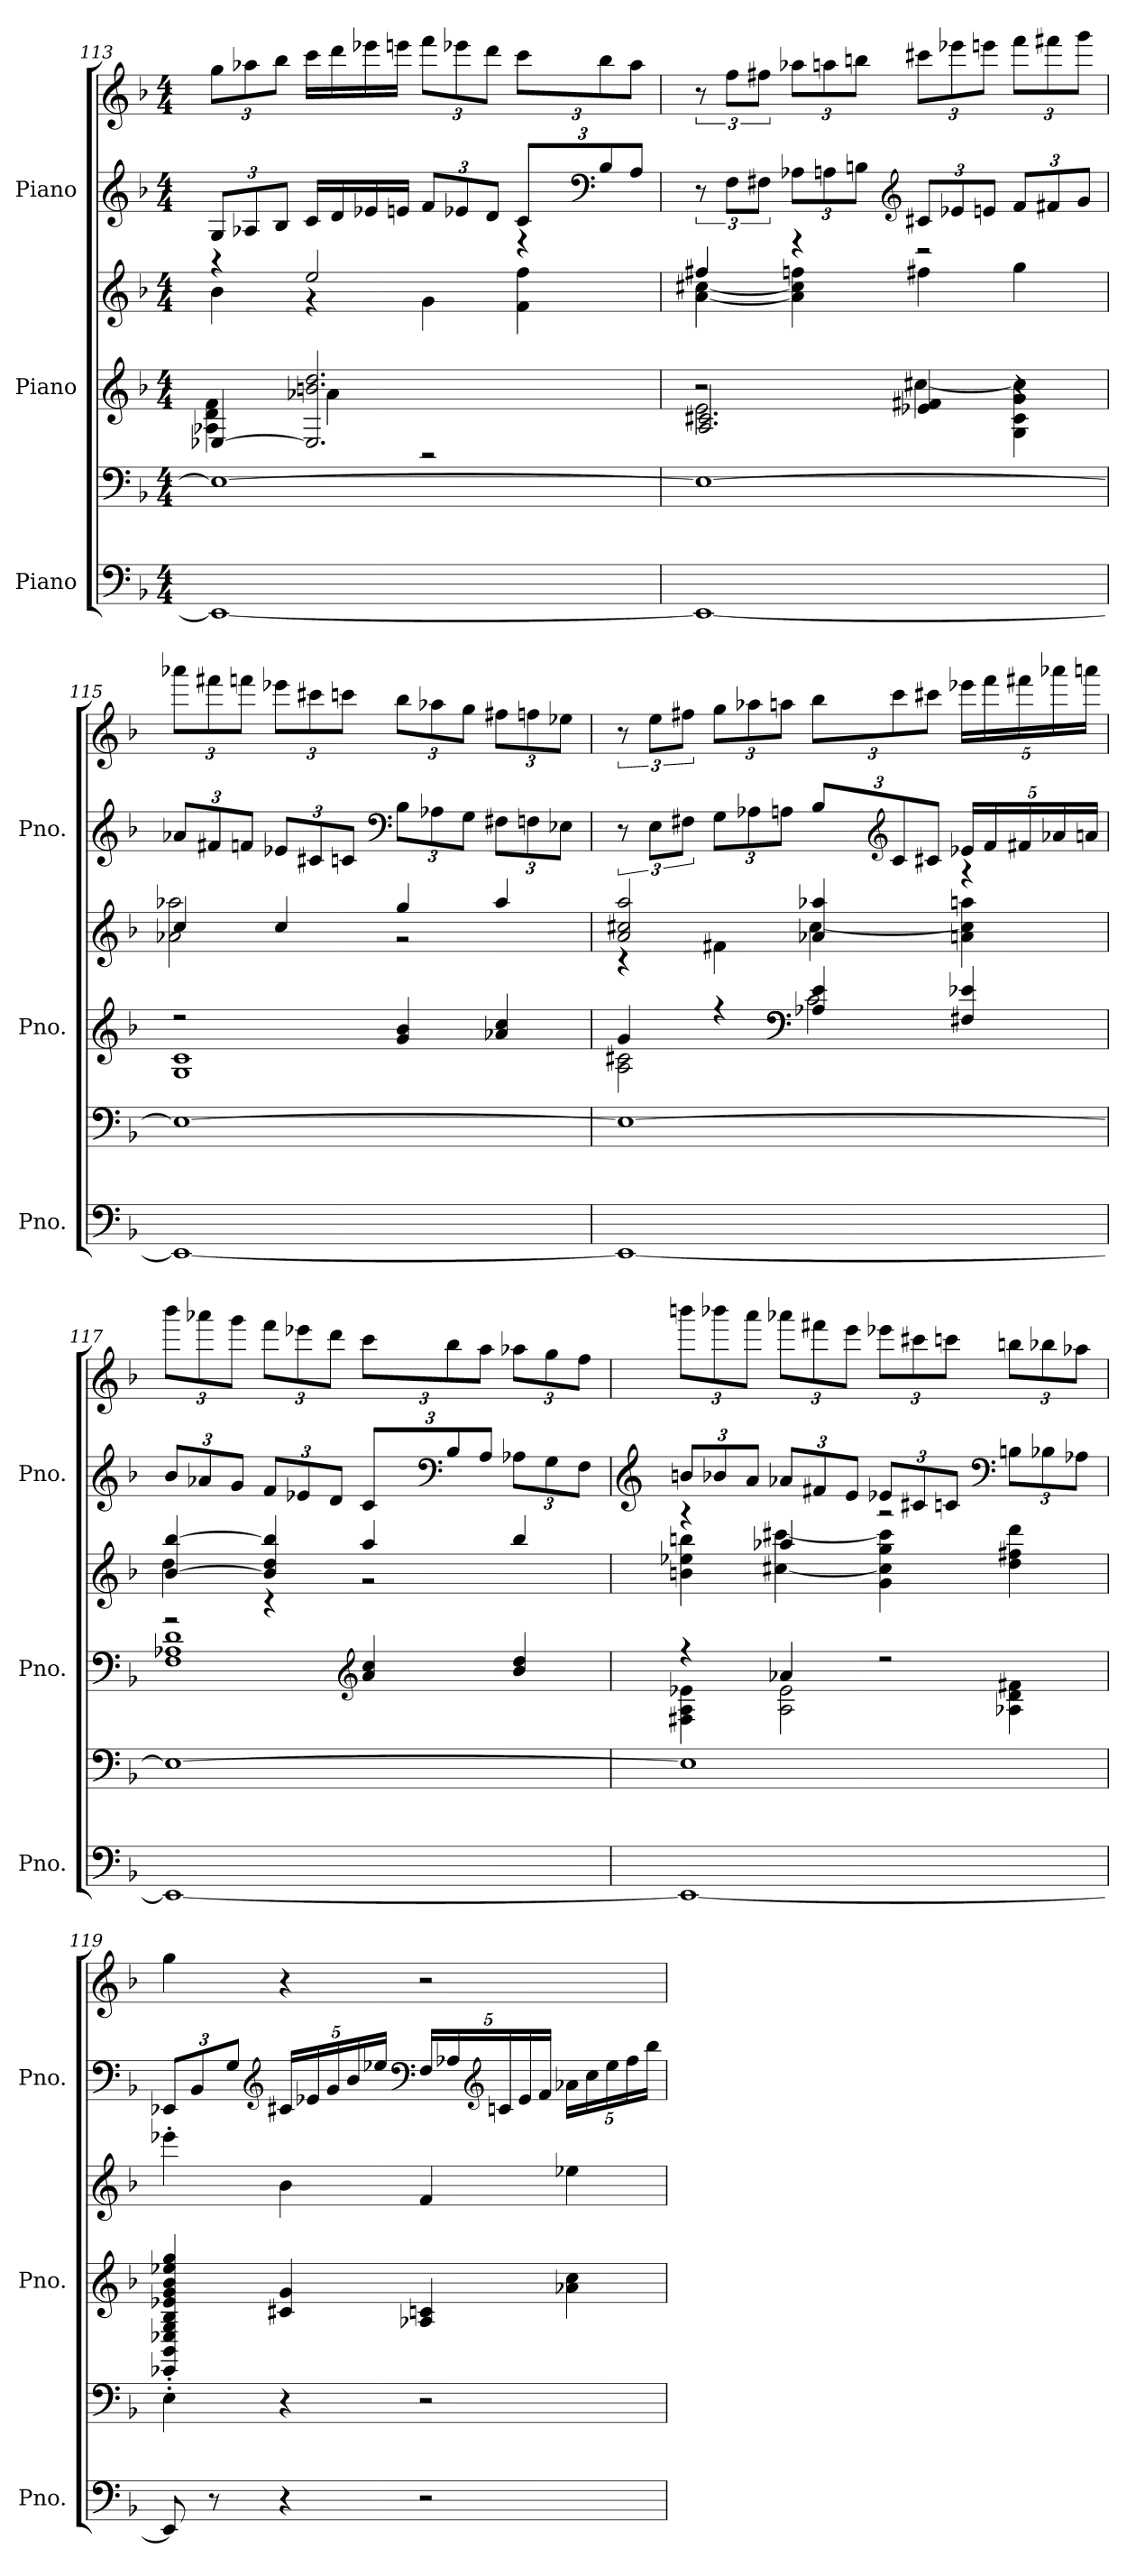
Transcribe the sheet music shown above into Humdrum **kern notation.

**kern	**kern	**kern	**kern	**kern	**kern
*part3	*part3	*part2	*part2	*part1	*part1
*staff6	*staff5	*staff4	*staff3	*staff2	*staff1
*I"Piano	*	*I"Piano	*	*I"Piano	*
*I'Pno.	*	*I'Pno.	*	*I'Pno.	*
*clefF4	*clefF4	*clefG2	*clefG2	*clefG2	*clefG2
*k[b-]	*k[b-]	*k[b-]	*k[b-]	*k[b-]	*k[b-]
*M4/4	*M4/4	*M4/4	*M4/4	*M4/4	*M4/4
=113	=113	=113	=113	=113	=113
*	*	*^	*^	*	*
*	*	*	*	*	*	*Xbrackettup	*Xbrackettup
1EE-_	1E-_	[4E-X/	4A-X\ 4d\ 4f\	4r	4b-\	12G/L	12gg\L
.	.	.	.	.	.	12A-X/	12aa-X\
.	.	.	.	.	.	12B-/J	12bb-\J
.	.	2.E-/] 2.bn/ 2.dd/	4a-X\	2ee/	4r	16c/LL	16ccc\LL
.	.	.	.	.	.	16d/	16ddd\
.	.	.	.	.	.	16e-X/	16eee-X\
.	.	.	.	.	.	16en/JJ	16eeen\JJ
.	.	.	2r	.	4g\	12f/L	12fff\L
.	.	.	.	.	.	12e-X/	12eee-X\
.	.	.	.	.	.	12d/J	12ddd\J
.	.	.	.	4r	4f\ 4ff\	12c/L	12ccc\L
*	*	*	*	*	*	*clefF4	*
.	.	.	.	.	.	12B-/	12bb-\
.	.	.	.	.	.	12A-/J	12aa-\J
!!LO:PB:g=z
=114	=114	=114	=114	=114	=114	=114	=114
*	*	*	*^	*	*	*	*
*	*	*	*	*	*	*	*brackettup	*brackettup
1EE-_	1E-_	2r	2e\	2.A/ 2.c#X/	4ff#X/	[4a\ [4cc#X\	12r	12r
.	.	.	.	.	.	.	12F\L	12ff\L
.	.	.	.	.	.	.	12F#X\J	12ff#X\J
*	*	*	*	*	*	*	*Xbrackettup	*Xbrackettup
.	.	.	.	.	4r	4a\] 4cc#\] 4ffn\	12A-X\L	12aa-X\L
.	.	.	.	.	.	.	12An\	12aan\
.	.	.	.	.	.	.	12Bn\J	12bbn\J
*	*	*	*	*	*	*	*clefG2	*
.	.	4e-X/ 4f#X/	[4cc#X\	.	2r	4ff#X\	12c#X/L	12ccc#X\L
.	.	.	.	.	.	.	12e-X/	12eee-X\
.	.	.	.	.	.	.	12en/J	12eeen\J
.	.	4r	4G\ 4c#\ 4g\ 4cc#\]	4r	.	4gg\	12f/L	12fff\L
.	.	.	.	.	.	.	12f#X/	12fff#X\
.	.	.	.	.	.	.	12g/J	12ggg\J
*	*	*	*v	*v	*	*	*	*
!!LO:LB:g=z
=115	=115	=115	=115	=115	=115	=115	=115
1EE-_	1E-_	2r	1G 1c	4cc/	2a-X\ 2aa-X\	12a-X/L	12aaa-X\L
.	.	.	.	.	.	12f#X/	12fff#X\
.	.	.	.	.	.	12fn/J	12fffn\J
.	.	.	.	4cc/	.	12e-X/L	12eee-X\L
.	.	.	.	.	.	12c#X/	12ccc#X\
.	.	.	.	.	.	12cn/J	12cccn\J
*	*	*	*	*	*	*clefF4	*
.	.	4g/ 4b-/	.	4gg/	2r	12B-\L	12bb-\L
.	.	.	.	.	.	12A-X\	12aa-X\
.	.	.	.	.	.	12G\J	12gg\J
.	.	4a-X/ 4cc/	.	4aa-/	.	12F#X\L	12ff#X\L
.	.	.	.	.	.	12Fn\	12ffn\
.	.	.	.	.	.	12E-X\J	12ee-X\J
!!LO:PB:g=z
=116	=116	=116	=116	=116	=116	=116	=116
*	*	*	*	*	*	*brackettup	*brackettup
1EE-_	1E-_	4g/	2A\ 2c#X\	2a/ 2cc#X/ 2aa/	4r	12r	12r
.	.	.	.	.	.	12E\L	12ee\L
.	.	.	.	.	.	12F#X\J	12ff#X\J
*	*	*	*	*	*	*Xbrackettup	*Xbrackettup
.	.	4r	.	.	4f#X\	12G\L	12gg\L
.	.	.	.	.	.	12A-X\	12aa-X\
.	.	.	.	.	.	12An\J	12aan\J
*	*	*clefF4	*	*	*	*	*
.	.	4A-X/ 4e/	2c#\	4a-X/ 4aa-X/	[4cc#\	12B-/L	12bb-\L
*	*	*	*	*	*	*clefG2	*
.	.	.	.	.	.	12c/	12ccc\
.	.	.	.	.	.	12c#X/J	12ccc#X\J
.	.	4F#X/ 4e-X/	.	4r	4an\ 4cc#\] 4aan\	20e-X/LL	20eee-X\LL
.	.	.	.	.	.	20f/	20fff\
.	.	.	.	.	.	20f#X/	20fff#X\
.	.	.	.	.	.	20a-X/	20aaa-X\
.	.	.	.	.	.	20an/JJ	20aaan\JJ
!!LO:LB:g=z
=117	=117	=117	=117	=117	=117	=117	=117
1EE-_	1E-_	2r	1F 1A-X 1d	[4b-/ [4bb-/	4dd\	12b-/L	12bbb-\L
.	.	.	.	.	.	12a-X/	12aaa-X\
.	.	.	.	.	.	12g/J	12ggg\J
.	.	.	.	4b-/] 4dd/ 4bb-/]	4r	12f/L	12fff\L
.	.	.	.	.	.	12e-X/	12eee-X\
.	.	.	.	.	.	12d/J	12ddd\J
*	*	*clefG2	*	*	*	*	*
.	.	4a/ 4cc/	.	4aa/	2r	12c/L	12ccc\L
*	*	*	*	*	*	*clefF4	*
.	.	.	.	.	.	12B-/	12bb-\
.	.	.	.	.	.	12A/J	12aa\J
.	.	4b-/ 4dd/	.	4bb-/	.	12A-X\L	12aa-X\L
.	.	.	.	.	.	12G\	12gg\
.	.	.	.	.	.	12F\J	12ff\J
!!LO:PB:g=z
=118	=118	=118	=118	=118	=118	=118	=118
*	*	*	*	*	*	*clefG2	*
1EE-_	1E-]	4r	4F#X\ 4A\ 4e-X\	4r	4bn\ 4ee-X\ 4bbn\	12bn/L	12bbbn\L
.	.	.	.	.	.	12b-X/	12bbb-X\
.	.	.	.	.	.	12a/J	12aaa\J
.	.	4a-X/	2A\ 2e-\	4aa-X/	[4cc#X\ [4ccc#X\	12a-X/L	12aaa-X\L
.	.	.	.	.	.	12f#X/	12fff#X\
.	.	.	.	.	.	12e/J	12eee\J
.	.	2r	.	2r	4g\ 4cc#\] 4gg\ 4ccc#\]	12e-X/L	12eee-X\L
.	.	.	.	.	.	12c#X/	12ccc#X\
.	.	.	.	.	.	12cn/J	12cccn\J
*	*	*	*	*	*	*clefF4	*
.	.	.	4A-X\ 4d\ 4f#X\	.	4dd\ 4ff#X\ 4ddd\	12Bn\L	12bbn\L
.	.	.	.	.	.	12B-X\	12bb-X\
.	.	.	.	.	.	12A-X\J	12aa-X\J
*	*	*v	*v	*	*	*	*
*	*	*	*v	*v	*	*
!!LO:LB:g=z
=119	=119	=119	=119	=119	=119
8EE-/]	4E'\	4EE-X/' 4BB-/' 4E-X/' 4G/' 4B-/' 4e-X/' 4g/' 4b-/' 4ee-X/' 4gg/'	4eee-X'\	12EE-X/L	4gg\
.	.	.	.	12BB-/	.
8r	.	.	.	.	.
.	.	.	.	12G/J	.
*	*	*	*	*clefG2	*
4r	4r	4c#X/ 4g/	4b-\	20c#X/LL	4r
.	.	.	.	20e-X/	.
.	.	.	.	20g/	.
.	.	.	.	20b-/	.
.	.	.	.	20ee-X/JJ	.
*	*	*	*	*clefF4	*
2r	2r	4A-X/ 4cn/	4f/	20F/LL	2r
.	.	.	.	20A-X/	.
*	*	*	*	*clefG2	*
.	.	.	.	20cn/	.
.	.	.	.	20e-/	.
.	.	.	.	20f/JJ	.
.	.	4a-X\ 4cc\	4ee-X\	20a-X\LL	.
.	.	.	.	20cc\	.
.	.	.	.	20ee-\	.
.	.	.	.	20ff\	.
.	.	.	.	20bb-\JJ	.
=	=	=	=	=	=
*-	*-	*-	*-	*-	*-
